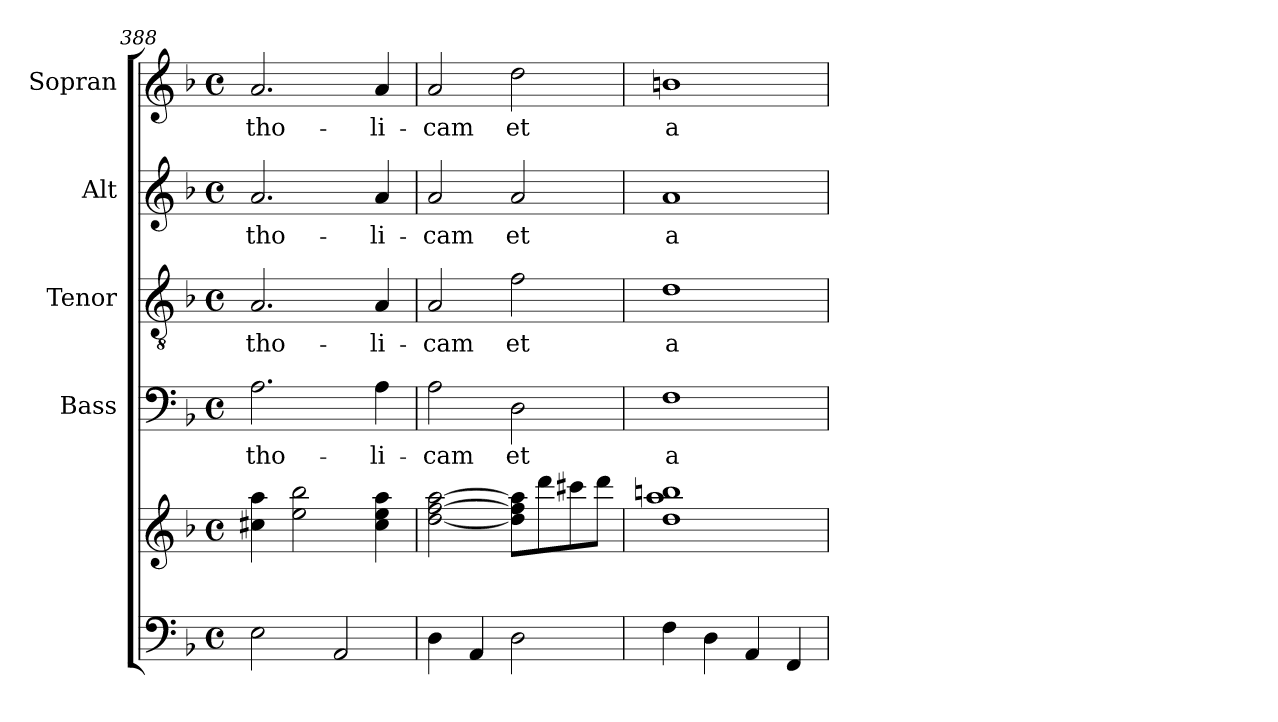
**kern	**kern	**kern	**text	**kern	**text	**kern	**text	**kern	**text
*part5	*part5	*part4	*part4	*part3	*part3	*part2	*part2	*part1	*part1
*staff6	*staff5	*staff4	*staff4	*staff3	*staff3	*staff2	*staff2	*staff1	*staff1
*	*	*I"Bass	*	*I"Tenor	*	*I"Alt	*	*I"Sopran	*
*	*	*I'B.	*	*I'T.	*	*I'A.	*	*I'S.	*
*clefF4	*clefG2	*clefF4	*	*clefGv2	*	*clefG2	*	*clefG2	*
*k[b-]	*k[b-]	*k[b-]	*	*k[b-]	*	*k[b-]	*	*k[b-]	*
*F:	*F:	*F:	*	*F:	*	*F:	*	*F:	*
*M4/4	*M4/4	*M4/4	*	*M4/4	*	*M4/4	*	*M4/4	*
*met(c)	*met(c)	*met(c)	*	*met(c)	*	*met(c)	*	*met(c)	*
=388	=388	=388	=388	=388	=388	=388	=388	=388	=388
!	!	!	!LO:LY:b	!	!LO:LY:b	!	!LO:LY:b	!	!LO:LY:b
2E\	4cc#X\ 4aa\	2.A\	-tho-	2.A/	-tho-	2.a/	-tho-	2.a/	-tho-
.	2ee\ 2bb-\	.	.	.	.	.	.	.	.
2AA/	.	.	.	.	.	.	.	.	.
!	!	!	!LO:LY:b	!	!LO:LY:b	!	!LO:LY:b	!	!LO:LY:b
.	4cc#\ 4ee\ 4aa\	4A\	-li-	4A/	-li-	4a/	-li-	4a/	-li-
=389	=389	=389	=389	=389	=389	=389	=389	=389	=389
!	!	!	!LO:LY:b	!	!LO:LY:b	!	!LO:LY:b	!	!LO:LY:b
4D\	[2dd\ [2ff\ [2aa\	2A\	-cam	2A/	-cam	2a/	-cam	2a/	-cam
4AA/	.	.	.	.	.	.	.	.	.
!	!	!	!LO:LY:b	!	!LO:LY:b	!	!LO:LY:b	!	!LO:LY:b
2D\	8dd\] 8ff\] 8aa\]L	2D\	et	2f\	et	2a/	et	2dd\	et
.	8ddd\	.	.	.	.	.	.	.	.
.	8ccc#X\	.	.	.	.	.	.	.	.
.	8ddd\J	.	.	.	.	.	.	.	.
=390	=390	=390	=390	=390	=390	=390	=390	=390	=390
!	!	!	!LO:LY:b	!	!LO:LY:b	!	!LO:LY:b	!	!LO:LY:b
4F\	1dd 1aa 1bbn	1F	a-	1d	a-	1a	a-	1bn	a-
4D\	.	.	.	.	.	.	.	.	.
4AA/	.	.	.	.	.	.	.	.	.
4FF/	.	.	.	.	.	.	.	.	.
=	=	=	=	=	=	=	=	=	=
*-	*-	*-	*-	*-	*-	*-	*-	*-	*-
